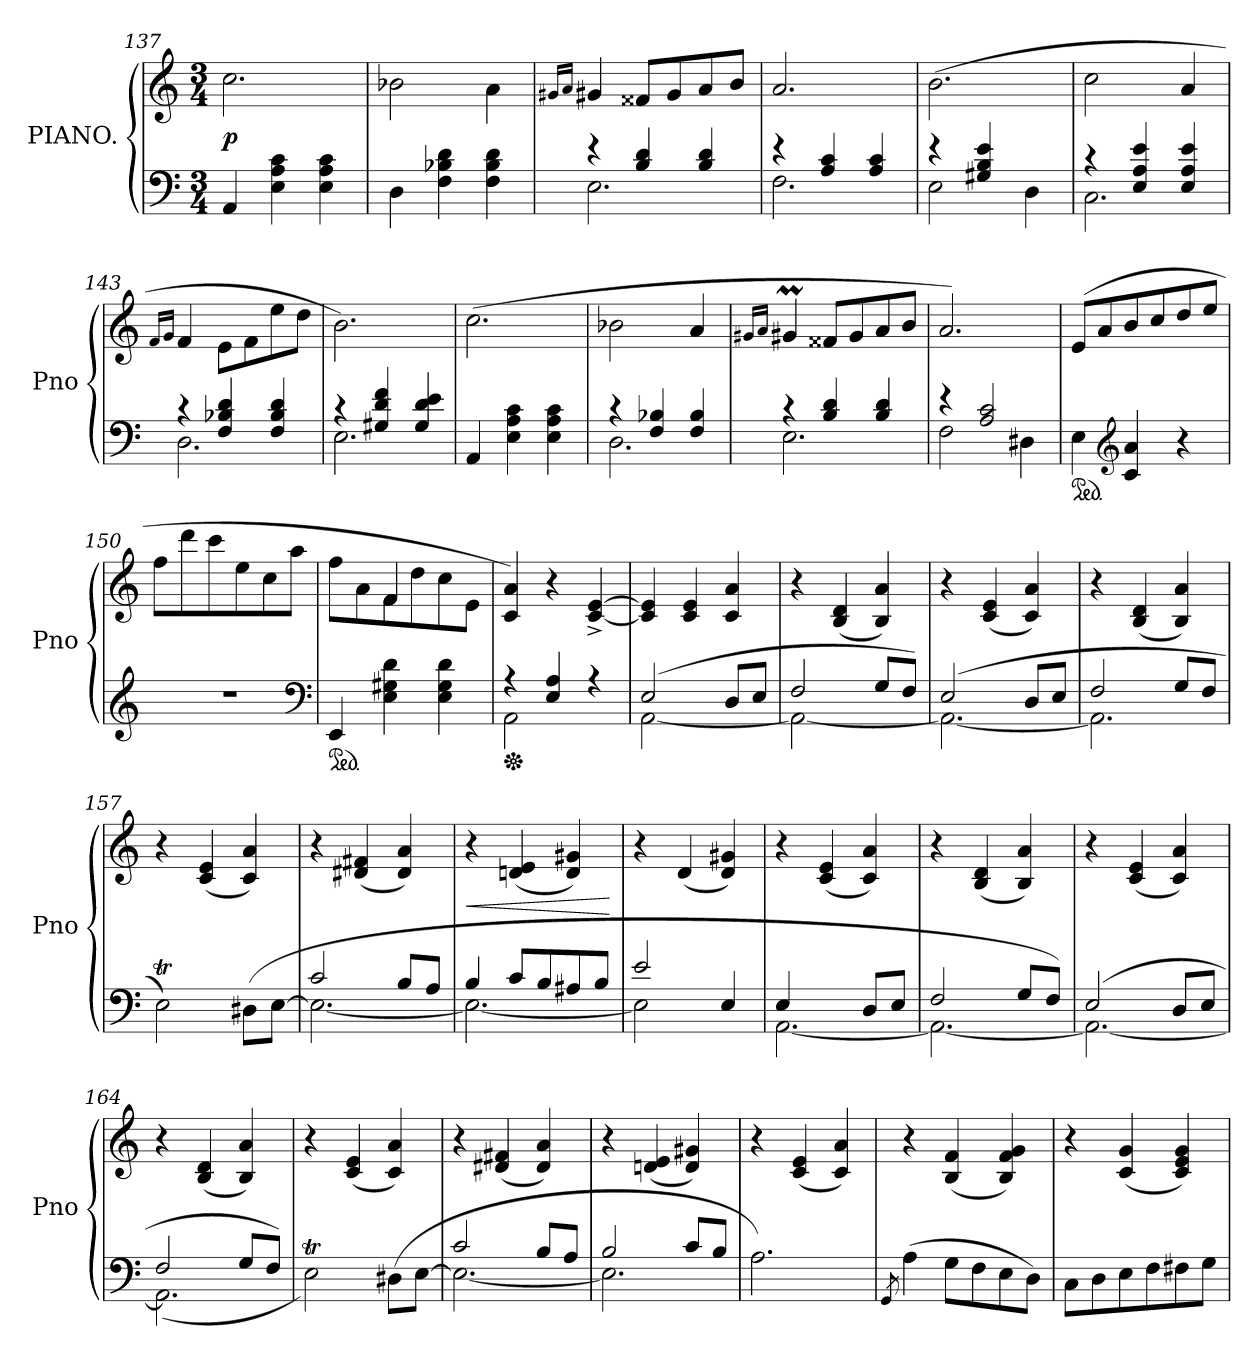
**kern	**kern	**dynam
*part1	*part1	*part1
*staff2	*staff1	*staff1/2
*I"PIANO.	*	*
*I'Pno	*	*
*clefF4	*clefG2	*
*k[]	*k[]	*
*M3/4	*M3/4	*
=137	=137	=137
4AA	2.cc	p
4E 4A 4c	.	.
4E 4A 4c	.	.
=138	=138	=138
4D	2b-X	.
4F 4B-X 4d	.	.
4F 4B- 4d	4a\	.
=139	=139	=139
.	16qqg#X/LL	.
.	16qqa/JJ	.
*^	*	*
4re	2.E	4g#X/	.
4B 4d	.	8f##X/L	.
.	.	8g#	.
4B 4d	.	8a	.
.	.	8bJ	.
=140	=140	=140	=140
4re	2.F	2.a/	.
4A 4c	.	.	.
4A 4c	.	.	.
=141	=141	=141	=141
4re	2E	(>2.b	.
4G#X 4B 4e	.	.	.
4ryy	4D	.	.
=142	=142	=142	=142
4rc	2.C	2cc	.
4E 4A 4e	.	.	.
4E 4A 4e	.	4a	.
=143	=143	=143	=143
.	.	16qqf/LL	.
.	.	16qqg/JJ	.
4rc	2.D	4f/	.
4F 4B-X 4d	.	8e\L	.
.	.	8f	.
4F 4B- 4d	.	8ee	.
.	.	8ddJ	.
=144	=144	=144	=144
4rc	2.E	2.b)	.
4G#X 4d 4f	.	.	.
4G# 4d 4e	.	.	.
*v	*v	*	*
=145	=145	=145
4AA	(>2.cc	.
4E 4A 4c	.	.
4E 4A 4c	.	.
=146	=146	=146
*^	*	*
4rc	2.D	2b-X	.
4F 4B-X	.	.	.
4F 4B-	.	4a	.
=147	=147	=147	=147
.	.	16qqg#X/LL	.
.	.	16qqa/JJ	.
4rc	2.E	4g#Xm	.
4B 4d	.	8f##XL	.
.	.	8g#	.
4B 4d	.	8a	.
.	.	8bJ	.
=148	=148	=148	=148
4re	2F	2.a/)	.
2A 2c	.	.	.
.	4D#X	.	.
*v	*v	*	*
=149	=149	=149
*ped	*	*
4E	(>8eL	.
.	8a	.
*clefG2	*	*
4c 4a	8b	.
.	8cc	.
4r	8dd	.
.	8eeJ	.
=150	=150	=150
2.rdd	8ffL	.
.	8ddd	.
.	8ccc	.
.	8ee	.
.	8cc	.
.	8aaJ	.
*clefF4	*	*
=151	=151	=151
*	*^	*
*ped	*	*	*
4EE	4ryy	8ffL	.
.	.	8a	.
4E 4G#X 4d	4f	8f	.
.	.	8dd	.
4E 4G# 4d	4ryy	8cc	.
.	.	8eJ	.
*	*v	*v	*
=152	=152	=152
*^	*	*
*Xped	*	*	*
4rA	2AA	4c 4a)	.
4E 4A	.	4r	.
4rA	4ryy	[4c^> [4e^>	.
=153	=153	=153	=153
!	!LO:N:vis=2	!	!
(>2E	[<2.AA	4c] 4e]	.
.	.	4c 4e	.
8DL	.	4c 4a	.
8EJ	.	.	.
=154	=154	=154	=154
!	!LO:N:vis=2	!	!
2F	2.AA_<	4r	.
.	.	(>4B 4d	.
8GL	.	4B 4a)	.
8FJ)	.	.	.
=155	=155	=155	=155
(>2E	2.AA_	4r	.
.	.	(>4c 4e	.
8DL	.	4c 4a)	.
8EJ	.	.	.
=156	=156	=156	=156
2F	2.AA]	4r	.
.	.	(>4B 4d	.
8GL	.	4B 4a)	.
8FJ	.	.	.
*v	*v	*	*
=157	=157	=157
2Et)	4r	.
.	(>4c 4e	.
(>8D#XL	4c 4a)	.
[<8EJ	.	.
=158	=158	=158
*^	*	*
2c	2.E_<	4r	.
.	.	(>4d#X 4f#X	.
8BL	.	4d# 4a)	.
8AJ	.	.	.
=159	=159	=159	=159
!	!	!	!LO:HP:b
4B	2.E_	4r	<
8cL	.	(>4dn 4e	.
8B	.	.	.
8A#X	.	4d 4g#X)	.
8BJ	.	.	.
*v	*v	*	*
.	.	[
=160	=160	=160
*^	*	*
2e	2E]	4r	.
.	.	(>4d	.
4E/	4rCCyy	4d 4g#X)	.
=161	=161	=161	=161
4E	[<2.AA	4r	.
4ryy	.	(>4c 4e	.
8DL	.	4c 4a)	.
8EJ	.	.	.
=162	=162	=162	=162
2F	2.AA_<	4r	.
.	.	(>4B 4d	.
8GL	.	4B 4a)	.
8FJ)	.	.	.
=163	=163	=163	=163
(>2E	2.AA_	4r	.
.	.	(>4c 4e	.
8DL	.	4c 4a)	.
8EJ	.	.	.
=164	=164	=164	=164
2F	(<2.AA]	4r	.
.	.	(>4B 4d	.
8GL	.	4B 4a)	.
8FJ)	.	.	.
*v	*v	*	*
=165	=165	=165
2Et)	4r	.
.	(>4c 4e	.
(>8D#XL	4c 4a)	.
[<8EJ	.	.
=166	=166	=166
*^	*	*
2c	2.E_	4r	.
.	.	(>4d#X 4f#X	.
8BL	.	4d# 4a)	.
8AJ	.	.	.
=167	=167	=167	=167
2B	2.E]	4r	.
.	.	(>4dn 4e	.
8cL	.	4d 4g#X)	.
8BJ	.	.	.
*v	*v	*	*
=168	=168	=168
2.A)	4r	.
.	(>4c 4e	.
.	4c 4a)	.
=169	=169	=169
8qGG/	.	.
(>4A	4r	.
8GL	(>4B 4f	.
8F	.	.
8E	4B 4f 4g)	.
8DJ)	.	.
=170	=170	=170
8CL	4r	.
8D	.	.
8E	(>4c 4g	.
8F	.	.
8F#X	4c 4e 4g)	.
8GJ	.	.
=	=	=
*-	*-	*-
